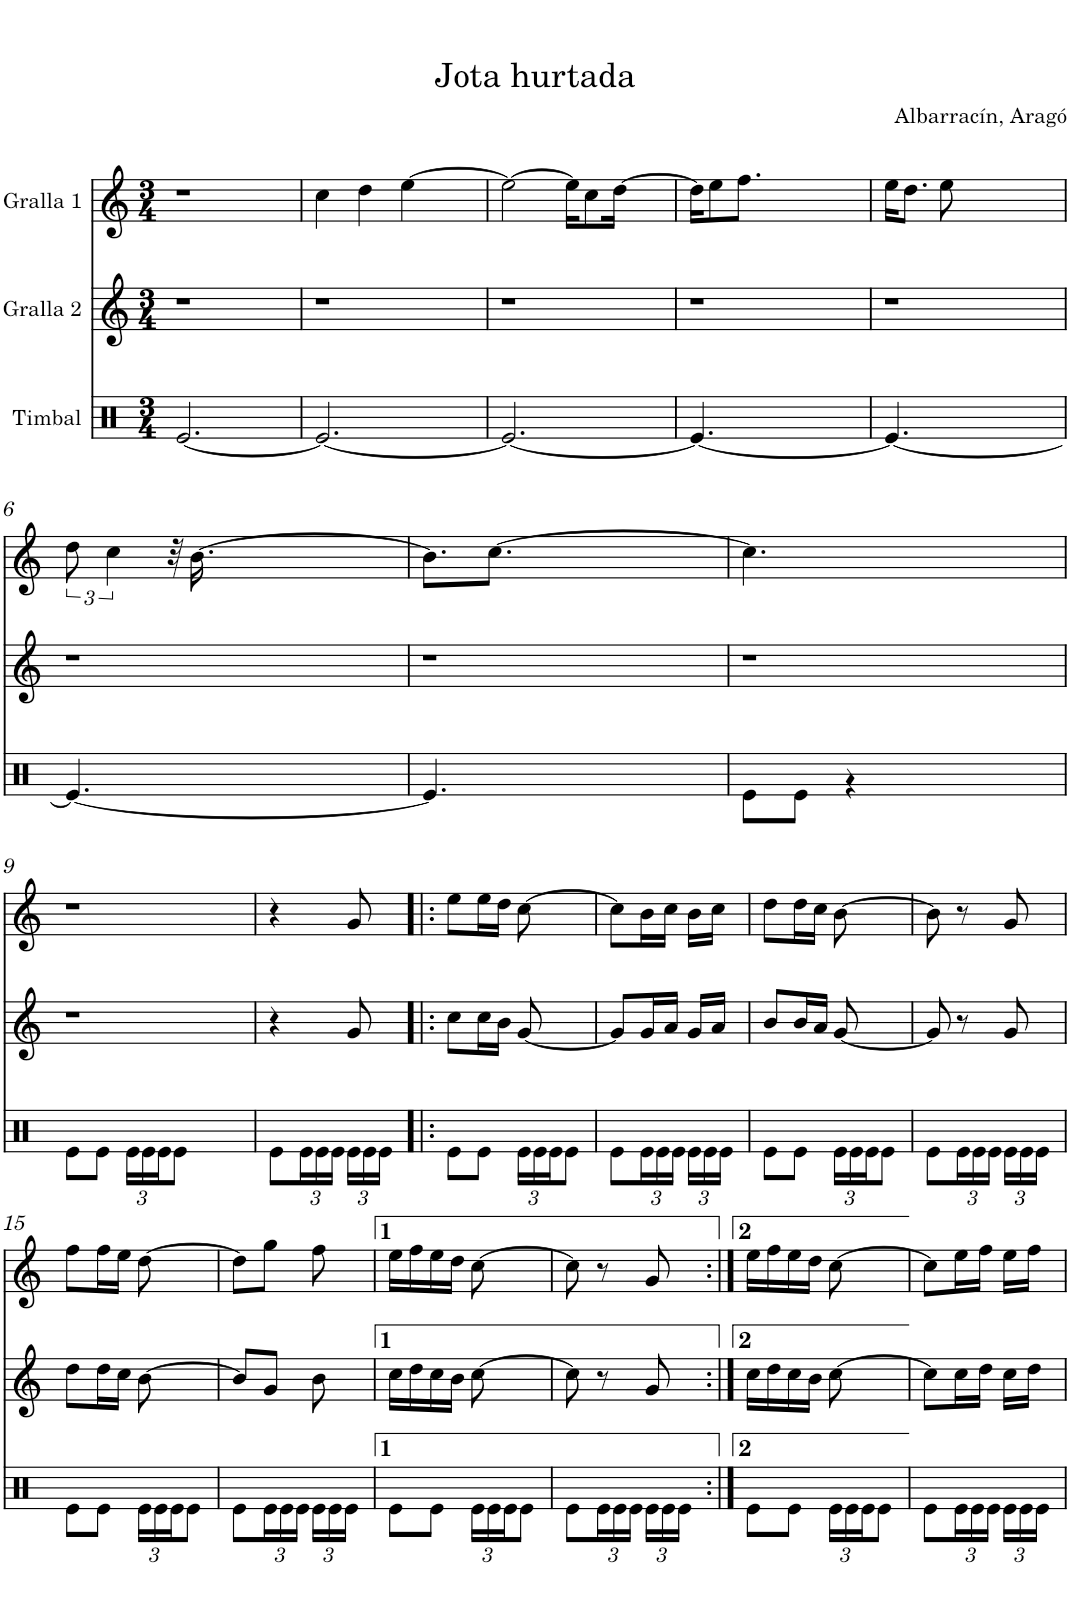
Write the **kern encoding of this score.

**kern	**kern	**kern
*part3	*part2	*part1
*staff3	*staff2	*staff1
*I"Timbal	*I"Gralla 2	*I"Gralla 1
*clefX	*clefG2	*clefG2
*k[]	*k[]	*k[]
*M3/4	*M3/4	*M3/4
=1	=1	=1
[2.e/	2.r	2.r
4ryy	4ryy	4ryy
=2	=2	=2
2.e/_	2.r	4cc\
.	.	4dd\
.	.	[4ee\
4ryy	4ryy	4ryy
=3	=3	=3
2.e/_	2.r	2ee\_
.	.	16ee\KL]
.	.	8cc\
.	.	[16dd\Jk
4ryy	4ryy	4ryy
=4	=4	=4
4.e/_	2.r	16dd\KL]
.	.	8ee\
.	.	8.ff\J
4.ryy	.	4.ryy
4.ryy	4ryy	4.ryy
.	8ryy	.
=5	=5	=5
4.e/_	2.r	16ee\KL
.	.	4.ryy
4.ryy	.	.
.	.	8.dd\J
.	.	8ee\
4.ryy	4r	4.ryy
.	8ryy	.
!!LO:LB:g=z
=6	=6	=6
4.e/_	2.r	12dd\
.	.	4.ryy
4.ryy	.	.
.	.	6cc\
.	.	32r
.	.	[16.b\
4.ryy	4r	4.ryy
.	8ryy	.
=7	=7	=7
4.e/]	2.r	8.b\L]
.	.	4.ryy
4.ryy	.	.
.	.	[8.cc\J
4.ryy	4r	4.ryy
.	8ryy	.
=8	=8	=8
*^	*	*
2.ryy	8e\L	2.r	4.cc\]
.	8e\J	.	.
.	4r	.	.
.	.	.	4.ryy
.	2.ryy	.	.
4.ryy	.	4r	4.ryy
.	.	8ryy	.
8ryy	.	8ryy	8ryy
!!LO:LB:g=z
=9	=9	=9	=9
2.ryy	8e\L	2.r	2.r
.	8e\J	.	.
*	*Xbrackettup	*	*
.	24e\LL	.	.
.	24e\	.	.
.	24e\J	.	.
.	8e\J	.	.
.	8ryy	.	.
.	2ryy	.	.
4ryy	.	4r	4.ryy
8ryy	.	8ryy	.
=10	=10	=10	=10
2.ryy	8e\L	4r	4r
.	24e\L	.	.
.	24e\	.	.
.	24e\JJ	.	.
.	24e\LL	8g/	8g/
.	24e\	.	.
.	24e\JJ	.	.
.	4.ryy	4.ryy	4.ryy
=11!|:	=11!|:	=11!|:	=11!|:
2.ryy	8e\L	8cc\L	8ee\L
.	8e\J	16cc\L	16ee\L
.	.	16b\JJ	16dd\JJ
.	24e\LL	[8g/	[8cc\
.	24e\	.	.
.	24e\J	.	.
.	8e\J	8ryy	8ryy
.	4ryy	4ryy	4ryy
=12	=12	=12	=12
2.ryy	8e\L	8g/L]	8cc\L]
.	24e\L	16g/L	16b\L
.	24e\	.	.
.	.	16a/JJ	16cc\JJ
.	24e\JJ	.	.
.	24e\LL	16g/LL	16b\LL
.	24e\	.	.
.	.	16a/JJ	16cc\JJ
.	24e\JJ	.	.
.	4.ryy	4.ryy	4.ryy
=13	=13	=13	=13
2.ryy	8e\L	8b/L	8dd\L
.	8e\J	16b/L	16dd\L
.	.	16a/JJ	16cc\JJ
.	24e\LL	[8g/	[8b\
.	24e\	.	.
.	24e\J	.	.
.	8e\J	8ryy	8ryy
.	4ryy	4ryy	4ryy
=14	=14	=14	=14
2.ryy	8e\L	8g/]	8b\]
.	24e\L	8r	8r
.	24e\	.	.
.	24e\JJ	.	.
.	24e\LL	8g/	8g/
.	24e\	.	.
.	24e\JJ	.	.
.	4.ryy	4.ryy	4.ryy
!!LO:LB:g=z
=15	=15	=15	=15
2.ryy	8e\L	8dd\L	8ff\L
.	8e\J	16dd\L	16ff\L
.	.	16cc\JJ	16ee\JJ
.	24e\LL	[8b\	[8dd\
.	24e\	.	.
.	24e\J	.	.
.	8e\J	8ryy	8ryy
.	4ryy	4ryy	4ryy
=16	=16	=16	=16
2.ryy	8e\L	8b/L]	8dd\L]
.	24e\L	8g/J	8gg\J
.	24e\	.	.
.	24e\JJ	.	.
.	24e\LL	8b\	8ff\
.	24e\	.	.
.	24e\JJ	.	.
.	4.ryy	4.ryy	4.ryy
=17	=17	=17	=17
2.ryy	8e\L	16cc\LL	16ee\LL
.	.	16dd\	16ff\
.	8e\J	16cc\	16ee\
.	.	16b\JJ	16dd\JJ
.	24e\LL	[8cc\	[8cc\
.	24e\	.	.
.	24e\J	.	.
.	8e\J	8ryy	8ryy
.	4ryy	4ryy	4ryy
=18	=18	=18	=18
2.ryy	8e\L	8cc\]	8cc\]
.	24e\L	8r	8r
.	24e\	.	.
.	24e\JJ	.	.
.	24e\LL	8g/	8g/
.	24e\	.	.
.	24e\JJ	.	.
.	4.ryy	4.ryy	4.ryy
=19:|!	=19:|!	=19:|!	=19:|!
2.ryy	8e\L	16cc\LL	16ee\LL
.	.	16dd\	16ff\
.	8e\J	16cc\	16ee\
.	.	16b\JJ	16dd\JJ
.	24e\LL	[8cc\	[8cc\
.	24e\	.	.
.	24e\J	.	.
.	8e\J	8ryy	8ryy
.	4ryy	4ryy	4ryy
=20	=20	=20	=20
2.ryy	8e\L	8cc\L]	8cc\L]
.	24e\L	16cc\L	16ee\L
.	24e\	.	.
.	.	16dd\JJ	16ff\JJ
.	24e\JJ	.	.
.	24e\LL	16cc\LL	16ee\LL
.	24e\	.	.
.	.	16dd\JJ	16ff\JJ
.	24e\JJ	.	.
.	4.ryy	4.ryy	4.ryy
*v	*v	*	*
=	=	=
*-	*-	*-
